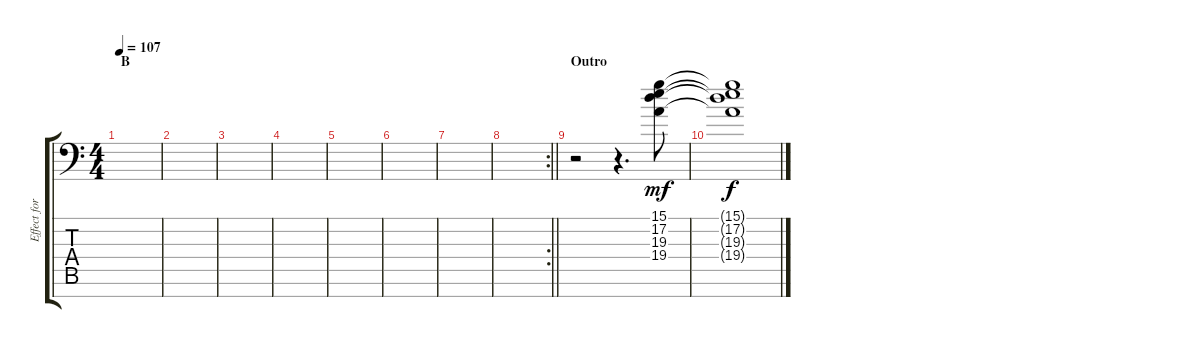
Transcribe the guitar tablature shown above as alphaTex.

\track ("Effect for Piano" "Effect for") {instrument frenchhorn}
\staff {score tabs}
\tuning (E4 B3 G3 D3 A2 E2 C-1) {hide}
\ts (4 4)
\section ("" "B")
\tempo 107
\clef f4
\ks c
|
|
|
|
|
|
|
\rc 2
\barLineRight lightlight
|
\section ("" "Outro")
r.2 r.4{d volume 2} (15.1 17.2 19.3 19.4).8{dy mf volume 13} |
(15.1{t} 17.2{t} 19.3{t} 19.4{t}).1{dy f}
